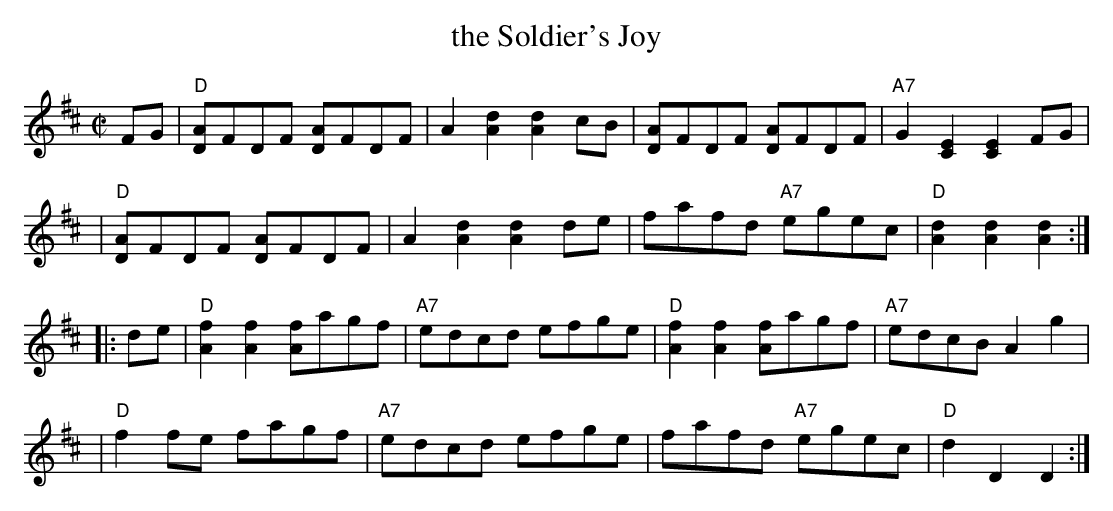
X:1
T:the Soldier's Joy
M:C|
L:1/8
K:D
FG \
| "D"[AD]FDF [AD]FDF | A2[d2A2] [d2A2]cB | [AD]FDF [AD]FDF | "A7"G2[E2C2] [E2C2]FG |
| "D"[AD]FDF [AD]FDF | A2[d2A2] [d2A2]de | fafd "A7"egec | "D"[d2A2][d2A2] [d2A2] :|
|: de \
| "D"[f2A2][f2A2] [fA2]agf | "A7"edcd efge | "D"[f2A2][f2A2] [fA2]agf | "A7"edcB A2g2 |
| "D"f2fe fagf | "A7"edcd efge | fafd "A7"egec | "D"d2D2 D2 :|
